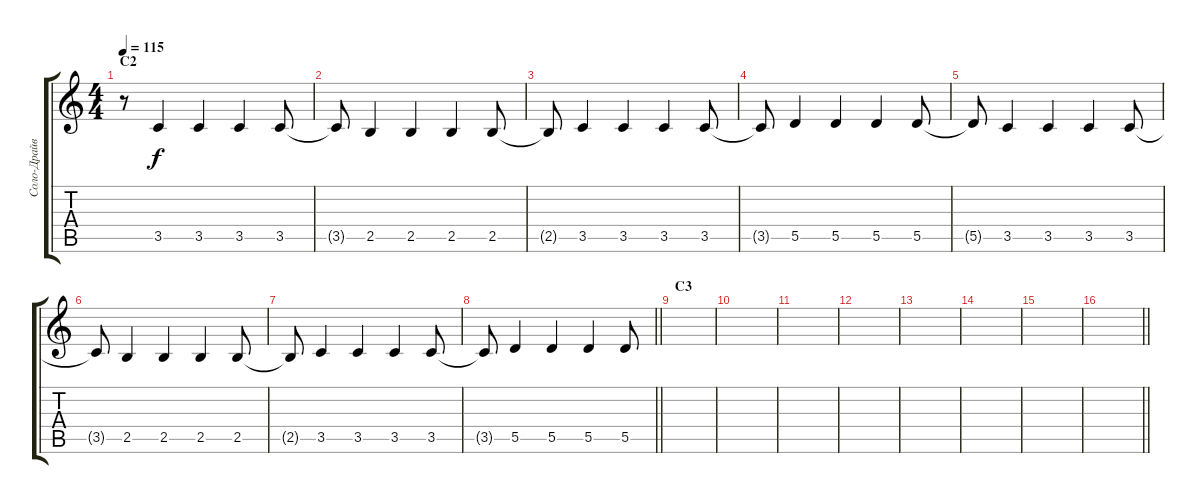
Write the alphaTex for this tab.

\track ("Соло-Драйв" "Соло-Драйв") {instrument overdrivenguitar}
\staff {score tabs}
\tuning (E4 B3 G3 D3 A2 E2) {hide}
\ts (4 4)
\section ("" "C2")
\tempo 115
\clef g2
\ks c
r.8{dy f} 3.5.4 3.5.4 3.5.4 3.5.8 |
3.5{t}.8 2.5.4 2.5.4 2.5.4 2.5.8 |
2.5{t}.8 3.5.4 3.5.4 3.5.4 3.5.8 |
3.5{t}.8 5.5.4 5.5.4 5.5.4 5.5.8 |
5.5{t}.8 3.5.4 3.5.4 3.5.4 3.5.8 |
3.5{t}.8 2.5.4 2.5.4 2.5.4 2.5.8 |
2.5{t}.8 3.5.4 3.5.4 3.5.4 3.5.8 |
\barLineRight lightlight
3.5{t}.8 5.5.4 5.5.4 5.5.4 5.5.8 |
\section ("" "С3")
|
|
|
|
|
|
|
\barLineRight lightlight
